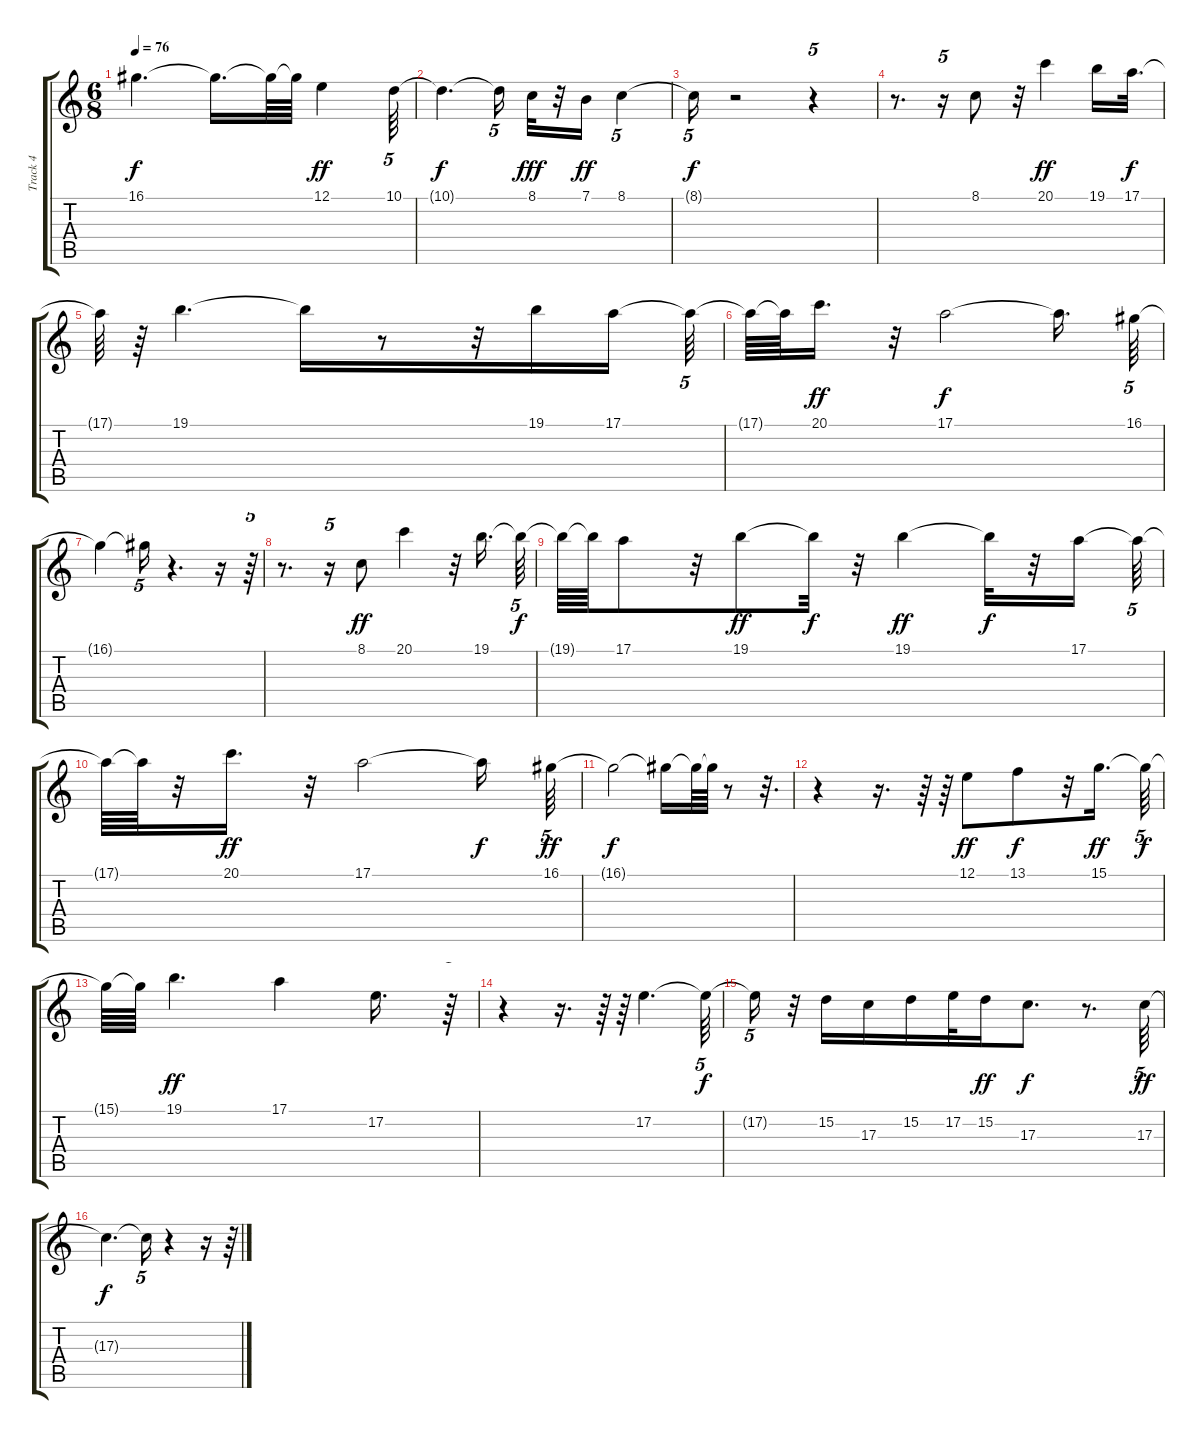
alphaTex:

\track ("Track 4" "Track 4") {instrument panflute}
\staff {score tabs}
\tuning (E4 B3 G3 D3 A2 E2) {hide}
\ts (6 8)
\tempo 76
\clef g2
\ks c
16.1{t}.4{d dy f} 16.1{t}.16{d} 16.1{t}.64 16.1{t}.64 12.1.4{dy ff} 10.1.64{tu (5 4)} |
10.1{t}.4{d dy f} 10.1{t}.16{tu (5 4)} 8.1.32{dy fff} r.32 7.1.16{dy ff} 8.1.4{tu (5 4)} |
8.1{t}.16{tu (5 4) dy f} r.2 r.4{tu (5 4)} |
r.8{d} r.16{tu (5 4)} 8.1.8 r.32 20.1.4{dy ff} 19.1.16 17.1.32{d dy f} |
17.1{t}.64 r.64 19.1.4{d} 19.1{t}.16 r.8 r.32 19.1.16 17.1.16 17.1{t}.64{tu (5 4)} |
17.1{t}.64 17.1{t}.64 20.1.16{d dy ff} r.32 17.1.2{dy f} 17.1{t}.16{d} 16.1.64{tu (5 4)} |
16.1{t}.4 16.1{t}.16{tu (5 4)} r.4{d} r.16 r.64{tu (5 4)} |
r.8{d} r.16{tu (5 4)} 8.1.8{dy ff} 20.1.4 r.32 19.1.16{d} 19.1{t}.64{tu (5 4) dy f} |
19.1{t}.64 19.1{t}.64 17.1.8 r.32 19.1.8{dy ff} 19.1{t}.32{dy f} r.32 19.1.4{dy ff} 19.1{t}.32{dy f} r.32 17.1.16 17.1{t}.64{tu (5 4)} |
17.1{t}.64 17.1{t}.64 r.32 20.1.16{d dy ff} r.32 17.1.2 17.1{t}.16{dy f} 16.1.64{tu (5 4) dy ff} |
16.1{t}.2{dy f} 16.1{t}.16 16.1{t}.64 16.1{t}.64 r.8 r.32{d} |
r.4 r.16{d} r.64 r.64 12.1.8{dy ff} 13.1.8{dy f} r.32 15.1.16{d dy ff} 15.1{t}.64{tu (5 4) dy f} |
15.1{t}.64 15.1{t}.64 19.1.4{d dy ff} 17.1.4 17.2.16{d} r.64{tu (5 4)} |
r.4 r.16{d} r.64 r.64 17.2.4{d} 17.2{t}.64{tu (5 4) dy f} |
17.2{t}.16{tu (5 4)} r.32 15.2.16 17.3.16 15.2.16 17.2.32 15.2.16{dy ff} 17.3.8{d dy f} r.8{d} 17.3.64{tu (5 4) dy ff} |
17.3{t}.4{d dy f} 17.3{t}.16{tu (5 4)} r.4 r.16 r.64{tu (5 4)}
